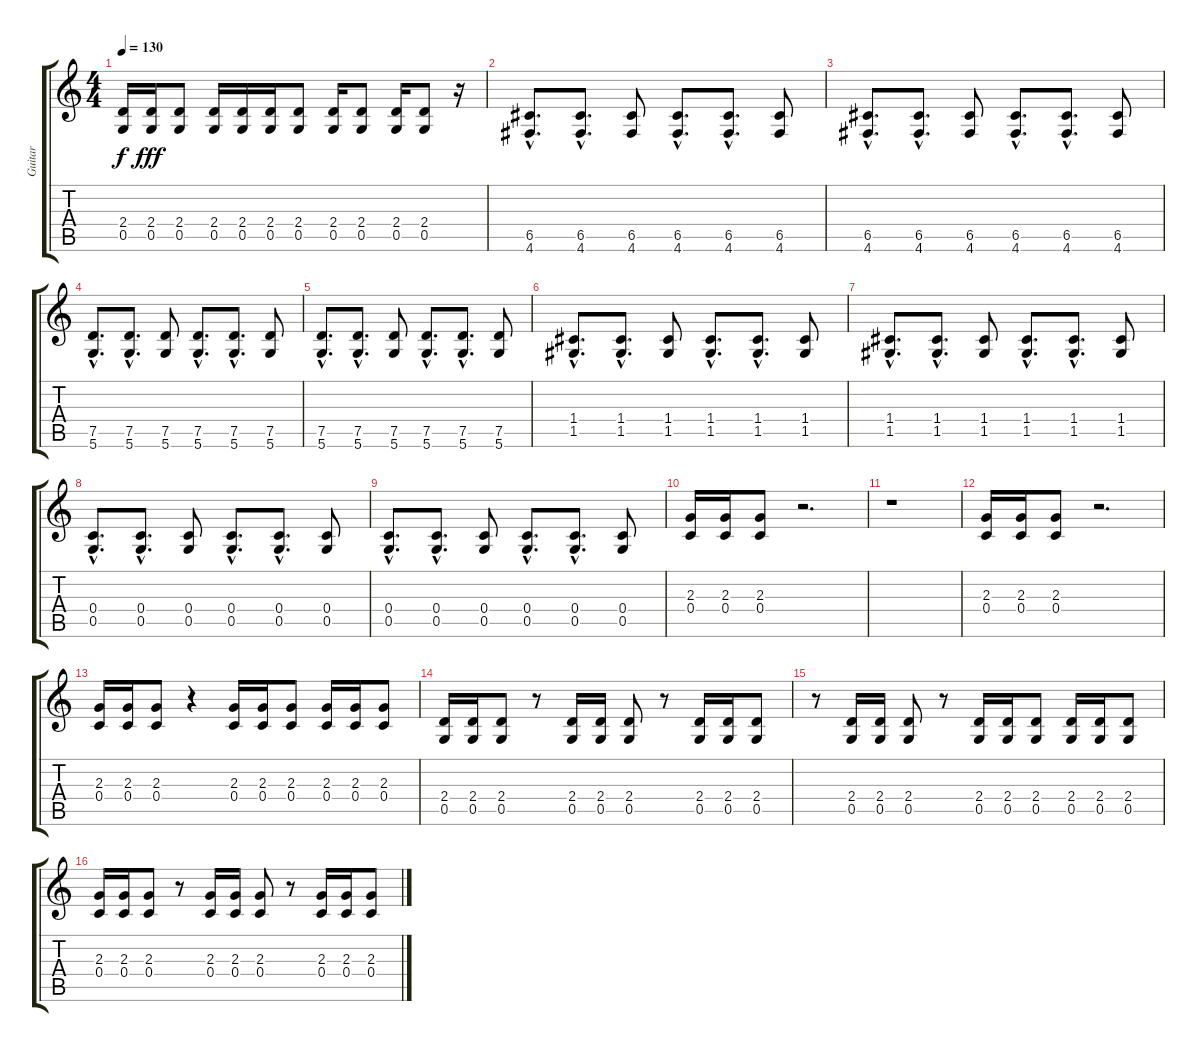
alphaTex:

\track ("Guitar" "Guitar") {instrument distortionguitar}
\staff {score tabs}
\tuning (D4 A3 F3 C3 G2 D2) {hide}
\ts (4 4)
\tempo 130
\clef g2
\ks c
(2.4{t} 0.5{t}).16{dy f} (2.4 0.5).16{dy fff} (2.4 0.5).8 (2.4 0.5).16 (2.4 0.5).16 (2.4 0.5).16 (2.4 0.5).8 (2.4 0.5).16 (2.4 0.5).8 (2.4 0.5).16 (2.4 0.5).8 r.16 |
(6.5{hac} 4.6{hac}).8{d} (6.5{hac} 4.6{hac}).8{d} (6.5 4.6).8 (6.5{hac} 4.6{hac}).8{d} (6.5{hac} 4.6{hac}).8{d} (6.5 4.6).8 |
(6.5{hac} 4.6{hac}).8{d} (6.5{hac} 4.6{hac}).8{d} (6.5 4.6).8 (6.5{hac} 4.6{hac}).8{d} (6.5{hac} 4.6{hac}).8{d} (6.5 4.6).8 |
(7.5{hac} 5.6{hac}).8{d} (7.5{hac} 5.6{hac}).8{d} (7.5 5.6).8 (7.5{hac} 5.6{hac}).8{d} (7.5{hac} 5.6{hac}).8{d} (7.5 5.6).8 |
(7.5{hac} 5.6{hac}).8{d} (7.5{hac} 5.6{hac}).8{d} (7.5 5.6).8 (7.5{hac} 5.6{hac}).8{d} (7.5{hac} 5.6{hac}).8{d} (7.5 5.6).8 |
(1.4{hac} 1.5{hac}).8{d} (1.4{hac} 1.5{hac}).8{d} (1.4 1.5).8 (1.4{hac} 1.5{hac}).8{d} (1.4{hac} 1.5{hac}).8{d} (1.4 1.5).8 |
(1.4{hac} 1.5{hac}).8{d} (1.4{hac} 1.5{hac}).8{d} (1.4 1.5).8 (1.4{hac} 1.5{hac}).8{d} (1.4{hac} 1.5{hac}).8{d} (1.4 1.5).8 |
(0.4{hac} 0.5{hac}).8{d} (0.4{hac} 0.5{hac}).8{d} (0.4 0.5).8 (0.4{hac} 0.5{hac}).8{d} (0.4{hac} 0.5{hac}).8{d} (0.4 0.5).8 |
(0.4{hac} 0.5{hac}).8{d} (0.4{hac} 0.5{hac}).8{d} (0.4 0.5).8 (0.4{hac} 0.5{hac}).8{d} (0.4{hac} 0.5{hac}).8{d} (0.4 0.5).8 |
(2.3 0.4).16 (2.3 0.4).16 (2.3 0.4).8 r.2{d} |
r.1 |
(2.3 0.4).16 (2.3 0.4).16 (2.3 0.4).8 r.2{d} |
(2.3 0.4).16 (2.3 0.4).16 (2.3 0.4).8 r.4 (2.3 0.4).16 (2.3 0.4).16 (2.3 0.4).8 (2.3 0.4).16 (2.3 0.4).16 (2.3 0.4).8 |
(2.4 0.5).16 (2.4 0.5).16 (2.4 0.5).8 r.8 (2.4 0.5).16 (2.4 0.5).16 (2.4 0.5).8 r.8 (2.4 0.5).16 (2.4 0.5).16 (2.4 0.5).8 |
r.8 (2.4 0.5).16 (2.4 0.5).16 (2.4 0.5).8 r.8 (2.4 0.5).16 (2.4 0.5).16 (2.4 0.5).8 (2.4 0.5).16 (2.4 0.5).16 (2.4 0.5).8 |
(2.3 0.4).16 (2.3 0.4).16 (2.3 0.4).8 r.8 (2.3 0.4).16 (2.3 0.4).16 (2.3 0.4).8 r.8 (2.3 0.4).16 (2.3 0.4).16 (2.3 0.4).8
